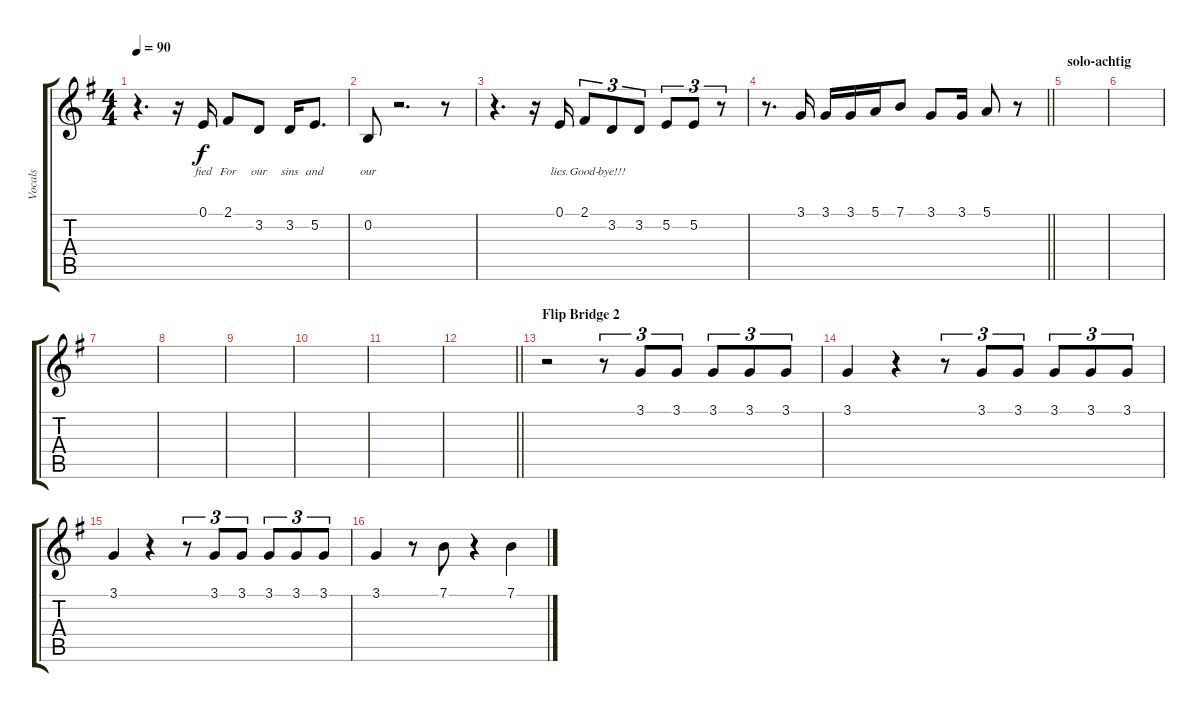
\track ("Vocals" "Vocals") {instrument lead2sawtooth}
\staff {score tabs}
\tuning (E4 B3 G3 D3 A2 E2) {hide}
\ts (4 4)
\tempo 90
\clef g2
\ks eminor
r.4{d dy f} r.16 0.1.16{lyrics (0 "fied") lyrics (1 "") lyrics (2 "") lyrics (3 "") lyrics (4 "")} 2.1.8{lyrics (0 "For") lyrics (1 "") lyrics (2 "") lyrics (3 "") lyrics (4 "")} 3.2.8{lyrics (0 "our") lyrics (1 "") lyrics (2 "") lyrics (3 "") lyrics (4 "")} 3.2.16{lyrics (0 "sins") lyrics (1 "") lyrics (2 "") lyrics (3 "") lyrics (4 "")} 5.2.8{d lyrics (0 "and") lyrics (1 "") lyrics (2 "") lyrics (3 "") lyrics (4 "")} |
0.2.8{lyrics (0 "our") lyrics (1 "") lyrics (2 "") lyrics (3 "") lyrics (4 "")} r.2{d} r.8 |
r.4{d} r.16 0.1.16{lyrics (0 "lies.") lyrics (1 "") lyrics (2 "") lyrics (3 "") lyrics (4 "")} 2.1.8{tu (3 2) lyrics (0 "Good-") lyrics (1 "") lyrics (2 "") lyrics (3 "") lyrics (4 "")} 3.2.8{tu (3 2) lyrics (0 "bye!!!") lyrics (1 "") lyrics (2 "") lyrics (3 "") lyrics (4 "")} 3.2.8{tu (3 2)} 5.2.8{tu (3 2)} 5.2.8{tu (3 2)} r.8{tu (3 2)} |
\barLineRight lightlight
r.8{d} 3.1.16 3.1.16 3.1.16 5.1.16 7.1.8 3.1.8 3.1.16 5.1.8 r.8 |
\section ("" "solo-achtig")
|
|
|
|
|
|
|
\barLineRight lightlight
|
\section ("" "Flip Bridge 2")
r.2 r.8{tu (3 2)} 3.1.8{tu (3 2)} 3.1.8{tu (3 2)} 3.1.8{tu (3 2)} 3.1.8{tu (3 2)} 3.1.8{tu (3 2)} |
3.1.4 r.4 r.8{tu (3 2)} 3.1.8{tu (3 2)} 3.1.8{tu (3 2)} 3.1.8{tu (3 2)} 3.1.8{tu (3 2)} 3.1.8{tu (3 2)} |
3.1.4 r.4 r.8{tu (3 2)} 3.1.8{tu (3 2)} 3.1.8{tu (3 2)} 3.1.8{tu (3 2)} 3.1.8{tu (3 2)} 3.1.8{tu (3 2)} |
3.1.4 r.8 7.1.8 r.4 7.1.4
